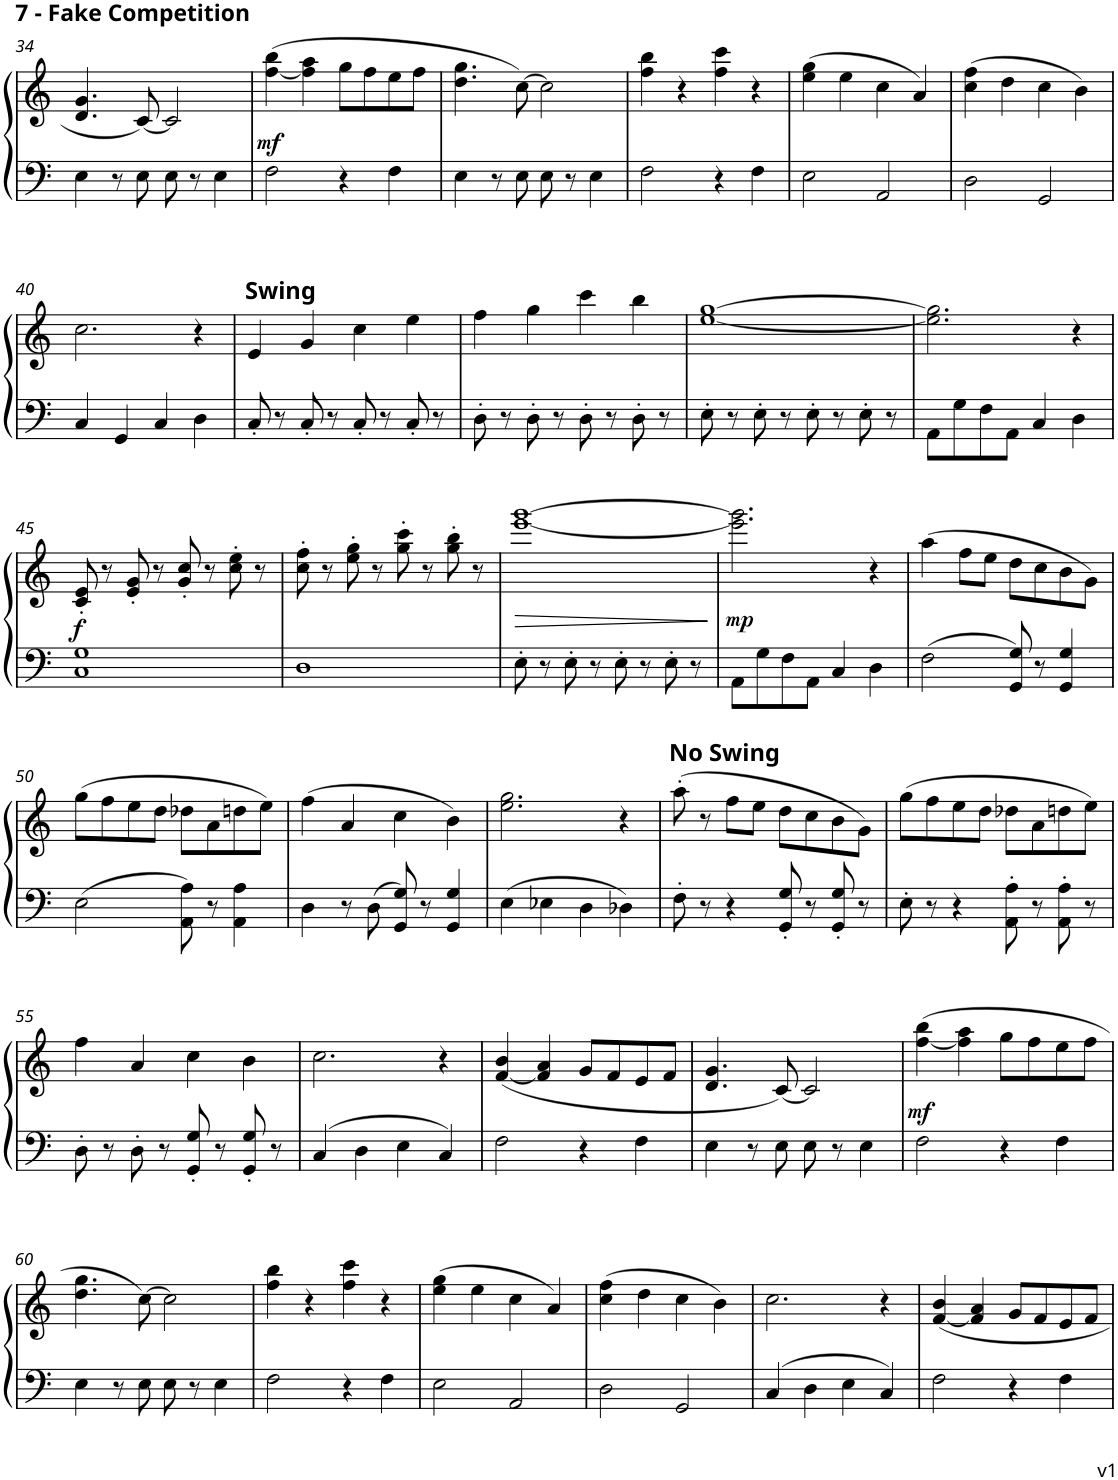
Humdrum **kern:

**kern	**kern	**dynam
*part1	*part1	*part1
*staff2	*staff1	*staff1/2
*I"Piano	*	*
*I'Pno.	*	*
!!LO:PB:g=z
*clefF4	*clefG2	*
*k[]	*k[]	*
*M4/4	*M4/4	*
=34	=34	=34
4E\	4.d/ 4.g/	.
8r	.	.
8E\	[8c/	.
8E\	2c/]	.
8r	.	.
4E\	.	.
=35	=35	=35
!	!	!LO:DY:b
2F\	([4ff\ 4bb\	mf
.	4ff\] 4aa\	.
4r	8gg\L	.
.	8ff\	.
4F\	8ee\	.
.	8ff\J	.
=36	=36	=36
4E\	4.dd\ 4.gg\	.
8r	.	.
8E\	[8cc\)	.
8E\	2cc\]	.
8r	.	.
4E\	.	.
=37	=37	=37
2F\	4ff\ 4bb\	.
.	4r	.
4r	4ff\ 4ccc\	.
4F\	4r	.
=38	=38	=38
2E\	(4ee\ 4gg\	.
.	4ee\	.
2AA/	4cc\	.
.	4a/)	.
=39	=39	=39
2D\	(4cc\ 4ff\	.
.	4dd\	.
2GG/	4cc\	.
.	4b\)	.
!!LO:LB:g=z
=40	=40	=40
4C/	2.cc\	.
4GG/	.	.
4C/	.	.
4D\	4r	.
=41	=41	=41
!	!LO:TX:a:B:t=Swing	!
8C'/	4e/	.
8r	.	.
8C'/	4g/	.
8r	.	.
8C'/	4cc\	.
8r	.	.
8C'/	4ee\	.
8r	.	.
=42	=42	=42
8D'\	4ff\	.
8r	.	.
8D'\	4gg\	.
8r	.	.
8D'\	4ccc\	.
8r	.	.
8D'\	4bb\	.
8r	.	.
=43	=43	=43
8E'\	[1ee [1gg	.
8r	.	.
8E'\	.	.
8r	.	.
8E'\	.	.
8r	.	.
8E'\	.	.
8r	.	.
=44	=44	=44
8AA\L	2.ee\] 2.gg\]	.
8G\	.	.
8F\	.	.
8AA\J	.	.
4C/	.	.
4D\	4r	.
!!LO:LB:g=z
=45	=45	=45
!	!	!LO:DY:b
1C 1G	8c/' 8e/'	f
.	8r	.
.	8e/' 8g/'	.
.	8r	.
.	8g/' 8cc/'	.
.	8r	.
.	8cc\' 8ee\'	.
.	8r	.
=46	=46	=46
1D	8cc\' 8ff\'	.
.	8r	.
.	8ee\' 8gg\'	.
.	8r	.
.	8gg\' 8ccc\'	.
.	8r	.
.	8gg\' 8bb\'	.
.	8r	.
=47	=47	=47
!	!	!LO:HP:b
8E'\	[1eee [1ggg	>
8r	.	.
8E'\	.	.
8r	.	.
8E'\	.	.
8r	.	.
8E'\	.	.
8r	.	.
.	.	]
=48	=48	=48
!	!	!LO:DY:b
8AA\L	2.eee\] 2.ggg\]	mp
8G\	.	.
8F\	.	.
8AA\J	.	.
4C/	.	.
4D\	4r	.
=49	=49	=49
2F\	(4aa\	.
.	8ff\L	.
.	8ee\J	.
8GG/ 8G/	8dd\L	.
8r	8cc\	.
4GG/ 4G/	8b\	.
.	8g\J)	.
!!LO:LB:g=z
=50	=50	=50
2E\	(8gg\L	.
.	8ff\	.
.	8ee\	.
.	8dd\J	.
8AA\ 8A\	8dd-X\L	.
8r	8a\	.
4AA\ 4A\	8ddn\	.
.	8ee\J)	.
=51	=51	=51
4D\	(4ff\	.
8r	4a/	.
8D\	.	.
8GG/ 8G/	4cc\	.
8r	.	.
4GG/ 4G/	4b\)	.
=52	=52	=52
4E\	2.ee\ 2.gg\	.
4E-X\	.	.
4D\	.	.
4D-X\	4r	.
=53	=53	=53
!	!LO:TX:a:B:t=No Swing	!
8F'\	(8aa'\	.
8r	8r	.
4r	8ff\L	.
.	8ee\J	.
8GG/' 8G/'	8dd\L	.
8r	8cc\	.
8GG/' 8G/'	8b\	.
8r	8g\J)	.
=54	=54	=54
8E'\	(8gg\L	.
8r	8ff\	.
4r	8ee\	.
.	8dd\J	.
8AA\' 8A\'	8dd-X\L	.
8r	8a\	.
8AA\' 8A\'	8ddn\	.
8r	8ee\J)	.
!!LO:LB:g=z
=55	=55	=55
8D'\	4ff\	.
8r	.	.
8D'\	4a/	.
8r	.	.
8GG/' 8G/'	4cc\	.
8r	.	.
8GG/' 8G/'	4b\	.
8r	.	.
=56	=56	=56
4C/	2.cc\	.
4D\	.	.
4E\	.	.
4C/	4r	.
=57	=57	=57
2F\	([4f/ 4b/	.
.	4f/] 4a/	.
4r	8g/L	.
.	8f/	.
4F\	8e/	.
.	8f/J	.
=58	=58	=58
4E\	4.d/ 4.g/	.
8r	.	.
8E\	[8c/)	.
8E\	2c/]	.
8r	.	.
4E\	.	.
=59	=59	=59
!	!	!LO:DY:b
2F\	([4ff\ 4bb\	mf
.	4ff\] 4aa\	.
4r	8gg\L	.
.	8ff\	.
4F\	8ee\	.
.	8ff\J	.
!!LO:LB:g=z
=60	=60	=60
4E\	4.dd\ 4.gg\	.
8r	.	.
8E\	[8cc\)	.
8E\	2cc\]	.
8r	.	.
4E\	.	.
=61	=61	=61
2F\	4ff\ 4bb\	.
.	4r	.
4r	4ff\ 4ccc\	.
4F\	4r	.
=62	=62	=62
2E\	(4ee\ 4gg\	.
.	4ee\	.
2AA/	4cc\	.
.	4a/)	.
=63	=63	=63
2D\	(4cc\ 4ff\	.
.	4dd\	.
2GG/	4cc\	.
.	4b\)	.
=64	=64	=64
4C/	2.cc\	.
4D\	.	.
4E\	.	.
4C/	4r	.
=65	=65	=65
2F\	[4f/ 4b/	.
.	4f/] 4a/	.
4r	8g/L	.
.	8f/	.
4F\	8e/	.
.	8f/J	.
=	=	=
*-	*-	*-
